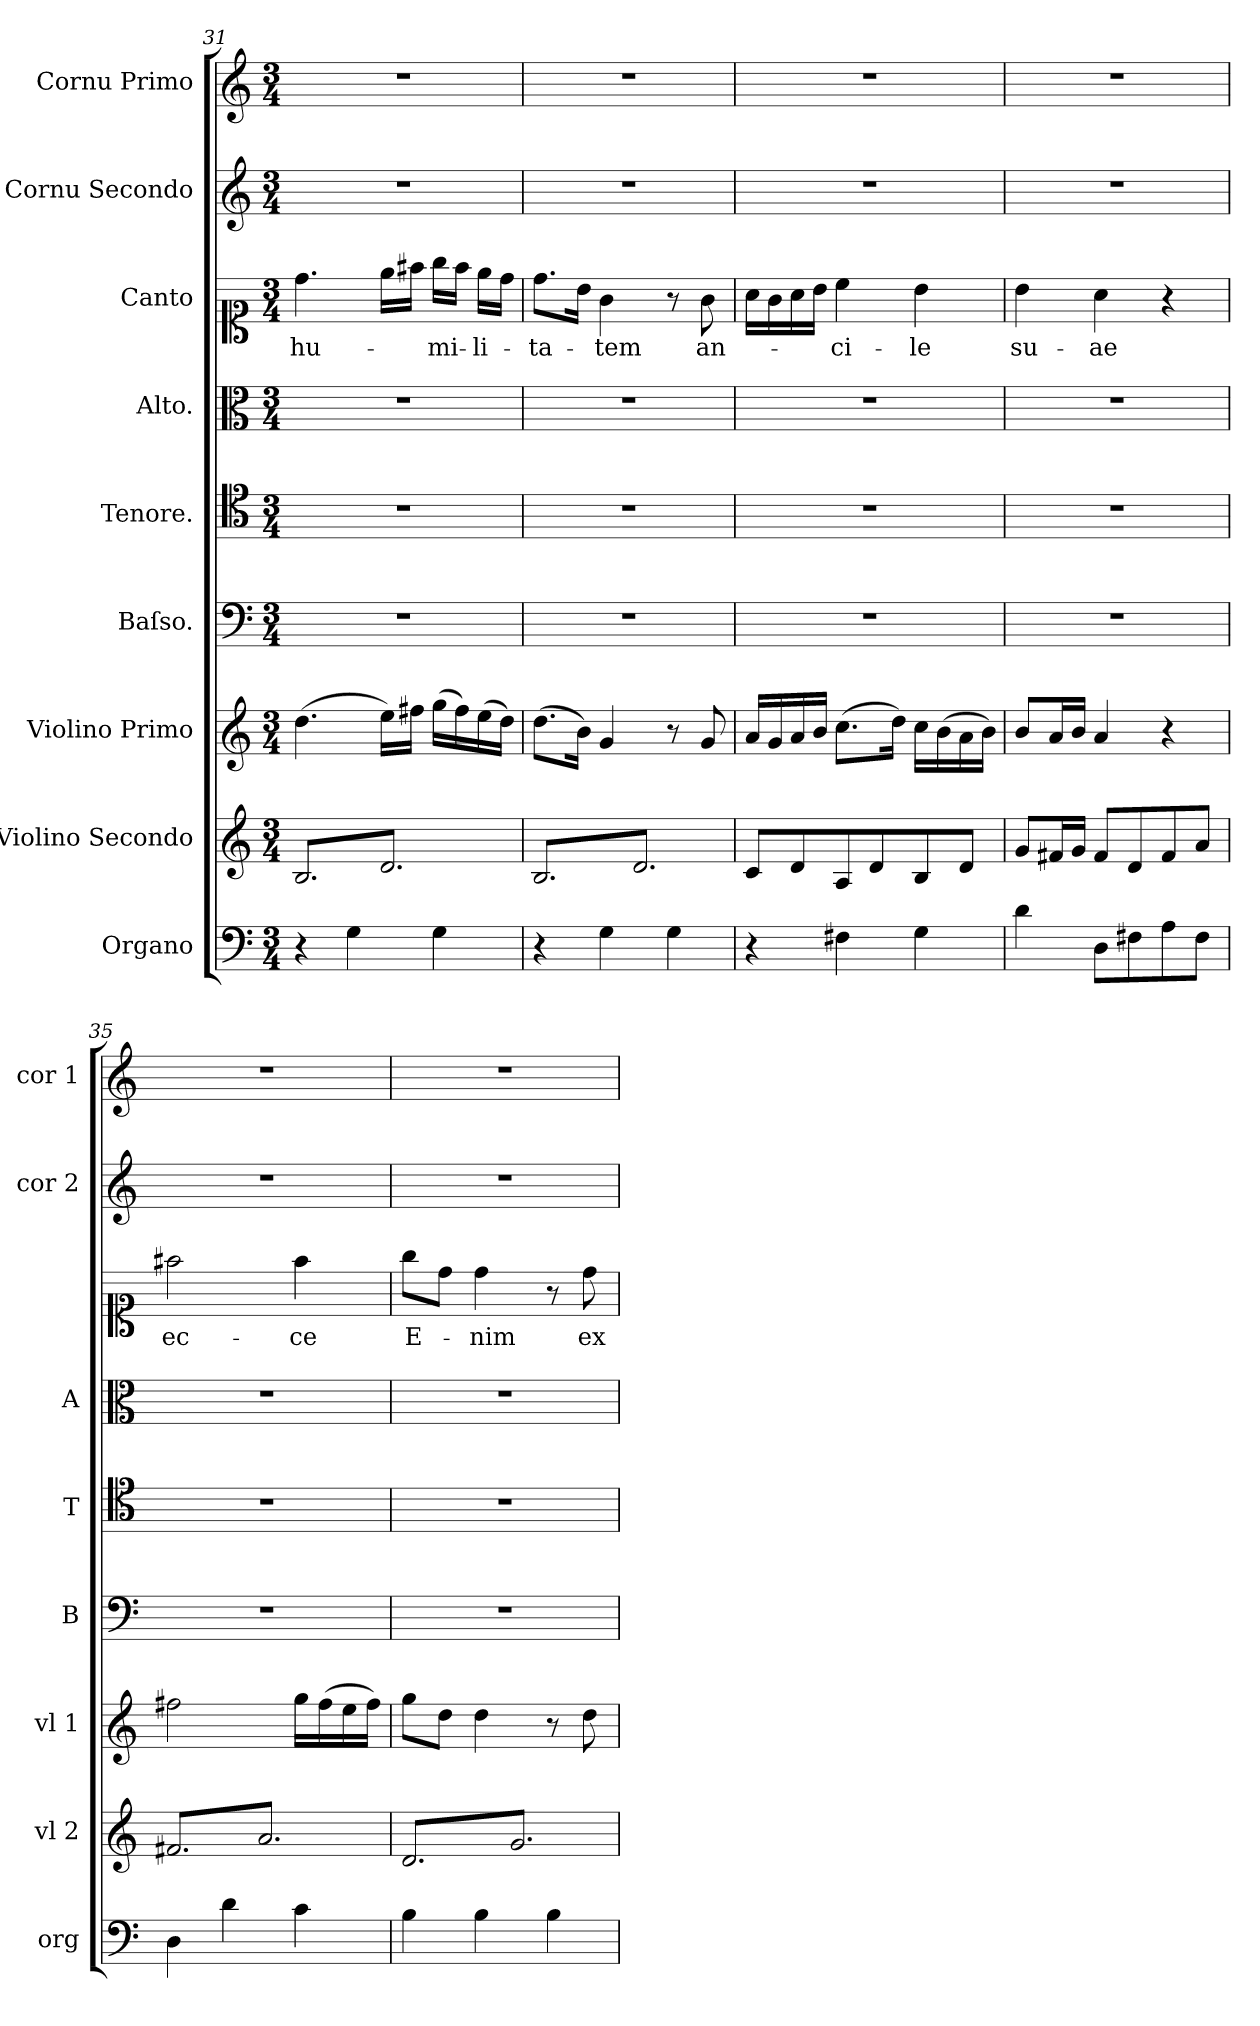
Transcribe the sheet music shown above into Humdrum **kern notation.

**kern	**kern	**kern	**kern	**kern	**kern	**kern	**text	**kern	**kern
*part9	*part8	*part7	*part6	*part5	*part4	*part3	*part3	*part2	*part1
*staff9	*staff8	*staff7	*staff6	*staff5	*staff4	*staff3	*staff3	*staff2	*staff1
*I"Organo	*I"Violino Secondo	*I"Violino Primo	*I"Baſso.	*I"Tenore.	*I"Alto.	*I"Canto	*	*I"Cornu Secondo	*I"Cornu Primo
*I'org	*I'vl 2	*I'vl 1	*I'B	*I'T	*I'A	*	*	*I'cor 2	*I'cor 1
*clefF4	*clefG2	*clefG2	*clefF4	*clefC4	*clefC3	*clefC1	*	*clefG2	*clefG2
*k[]	*k[]	*k[]	*k[]	*k[]	*k[]	*k[]	*	*k[]	*k[]
*C:	*C:	*C:	*C:	*C:	*C:	*C:	*	*C:	*C:
*M3/4	*M3/4	*M3/4	*M3/4	*M3/4	*M3/4	*M3/4	*	*M3/4	*M3/4
=31	=31	=31	=31	=31	=31	=31	=31	=31	=31
*	*tremolo	*	*	*	*	*	*	*	*
4r	8B/L	(4.dd\	2.r	2.r	2.r	4.dd\	hu-	2.r	2.r
.	8d/	.	.	.	.	.	.	.	.
4G\	8B/	.	.	.	.	.	.	.	.
.	8d/	16ee\LL)	.	.	.	16ee\LL	.	.	.
.	.	16ff#X\JJ	.	.	.	16ff#X\JJ	.	.	.
4G\	8B/	(16gg\LL	.	.	.	16gg\LL	-mi-	.	.
.	.	16ff#\)	.	.	.	16ff#\JJ	.	.	.
.	8d/J	(16ee\	.	.	.	16ee\LL	-li-	.	.
.	.	16dd\JJ)	.	.	.	16dd\JJ	.	.	.
=32	=32	=32	=32	=32	=32	=32	=32	=32	=32
4r	8B/L	(8.dd\L	2.r	2.r	2.r	8.dd\L	-ta-	2.r	2.r
.	8d/	.	.	.	.	.	.	.	.
.	.	16b\Jk)	.	.	.	16b\Jk	.	.	.
4G\	8B/	4g/	.	.	.	4g\	-tem	.	.
.	8d/	.	.	.	.	.	.	.	.
4G\	8B/	8r	.	.	.	8r	.	.	.
.	8d/J	8g/	.	.	.	8g\	an-	.	.
*	*Xtremolo	*	*	*	*	*	*	*	*
=33	=33	=33	=33	=33	=33	=33	=33	=33	=33
4r	8c/L	16a/LL	2.r	2.r	2.r	16a\LL	.	2.r	2.r
.	.	16g/	.	.	.	16g\	.	.	.
.	8d/	16a/	.	.	.	16a\	.	.	.
.	.	16b/JJ	.	.	.	16b\JJ	.	.	.
4F#X\	8A/	(8.cc\L	.	.	.	4cc\	-ci-	.	.
.	8d/	.	.	.	.	.	.	.	.
.	.	16dd\Jk)	.	.	.	.	.	.	.
4G\	8B/	16cc\LL	.	.	.	4b\	-le	.	.
.	.	(16b\	.	.	.	.	.	.	.
.	8d/J	16a\	.	.	.	.	.	.	.
.	.	16b\JJ)	.	.	.	.	.	.	.
=34	=34	=34	=34	=34	=34	=34	=34	=34	=34
4d\	8g/L	8b/L	2.r	2.r	2.r	4b\	su-	2.r	2.r
.	16f#X/L	16a/L	.	.	.	.	.	.	.
.	16g/JJ	16b/JJ	.	.	.	.	.	.	.
8D\L	8f#/L	4a/	.	.	.	4a\	-ae	.	.
8F#X\	8d/	.	.	.	.	.	.	.	.
8A\	8f#/	4r	.	.	.	4r	.	.	.
8F#\J	8a/J	.	.	.	.	.	.	.	.
=35	=35	=35	=35	=35	=35	=35	=35	=35	=35
*	*tremolo	*	*	*	*	*	*	*	*
4D\	8f#X/L	2ff#X\	2.r	2.r	2.r	2ff#X\	ec-	2.r	2.r
.	8a/	.	.	.	.	.	.	.	.
4d\	8f#X/	.	.	.	.	.	.	.	.
.	8a/	.	.	.	.	.	.	.	.
4c\	8f#X/	16gg\LL	.	.	.	4ff#\	-ce	.	.
.	.	(16ff#\	.	.	.	.	.	.	.
.	8a/J	16ee\	.	.	.	.	.	.	.
.	.	16ff#\JJ)	.	.	.	.	.	.	.
=36	=36	=36	=36	=36	=36	=36	=36	=36	=36
4B\	8d/L	8gg\L	2.r	2.r	2.r	8gg\L	E-	2.r	2.r
.	8g/	8dd\J	.	.	.	8dd\J	.	.	.
4B\	8d/	4dd\	.	.	.	4dd\	-nim	.	.
.	8g/	.	.	.	.	.	.	.	.
4B\	8d/	8r	.	.	.	8r	.	.	.
.	8g/J	8dd\	.	.	.	8dd\	ex	.	.
*	*Xtremolo	*	*	*	*	*	*	*	*
.	.	.	.	.	.	.	.	.	.
.	.	.	.	.	.	.	.	.	.
.	.	.	.	.	.	.	.	.	.
=	=	=	=	=	=	=	=	=	=
*-	*-	*-	*-	*-	*-	*-	*-	*-	*-
